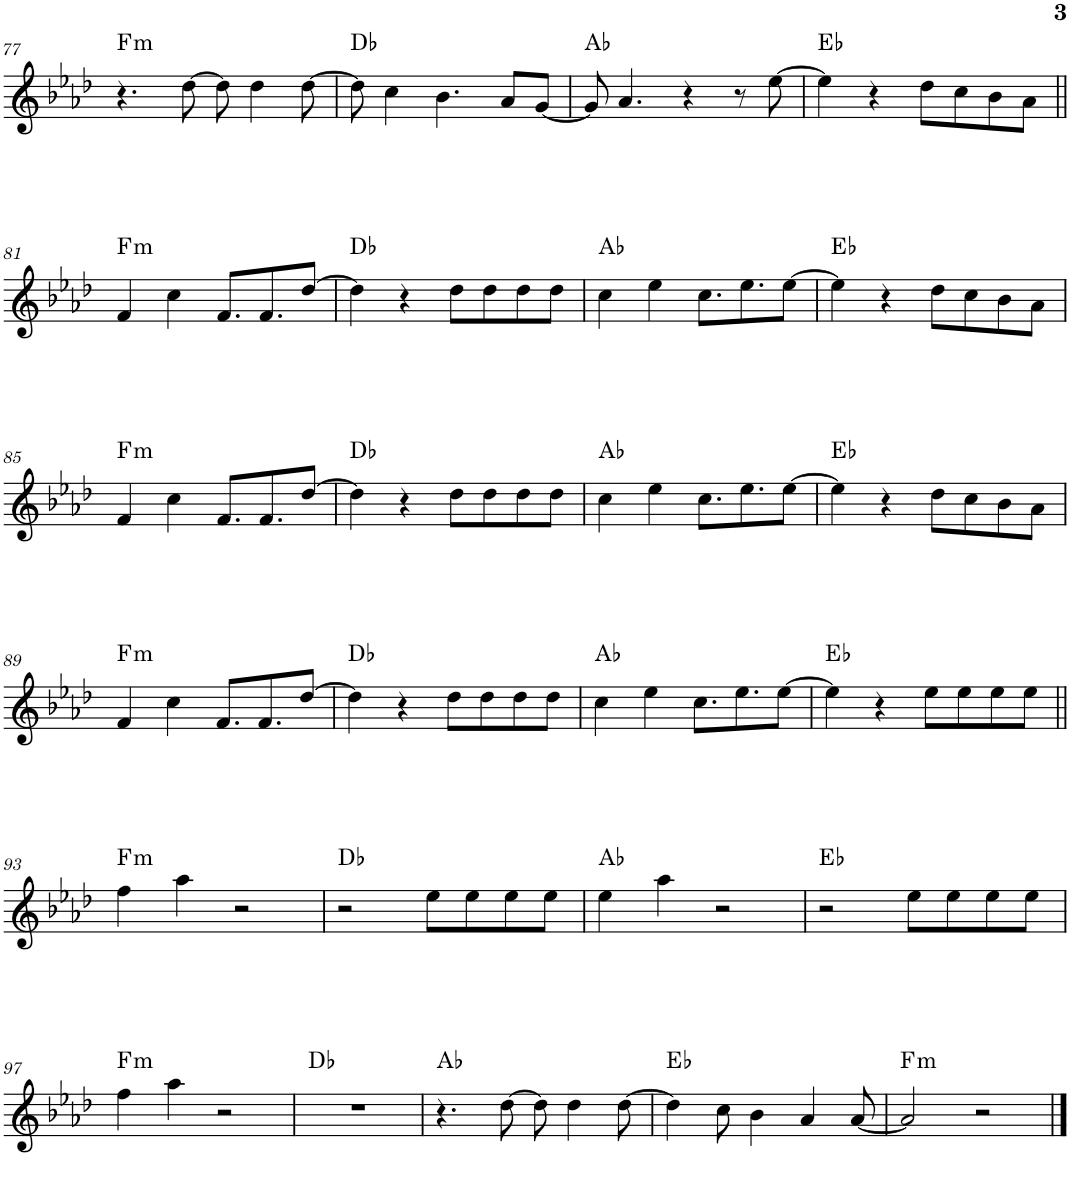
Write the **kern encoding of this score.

**kern	**harte
*part1	*part1
*staff1	*
*I"Piano	*
*I'Pno.	*
!!LO:PB:g=z
*clefG2	*
*k[b-e-a-d-]	*
*M4/4	*
=77	=77
!	!LO:H:kt=m
4.r	F:min
[8dd-\	.
8dd-\]	.
4dd-\	.
[8dd-\	.
=78	=78
8dd-\]	Db:maj
4cc\	.
4.b-\	.
8a-/L	.
[8g/J	.
=79	=79
8g/]	Ab:maj
4.a-/	.
4r	.
8r	.
[8ee-\	.
=80	=80
4ee-\]	Eb:maj
4r	.
8dd-\L	.
8cc\	.
8b-\	.
8a-\J	.
!!LO:LB:g=z
=81||	=81||
!	!LO:H:kt=m
4f/	F:min
4cc\	.
8.f/L	.
8.f/	.
[8dd-/J	.
=82	=82
4dd-\]	Db:maj
4r	.
8dd-\L	.
8dd-\	.
8dd-\	.
8dd-\J	.
=83	=83
4cc\	Ab:maj
4ee-\	.
8.cc\L	.
8.ee-\	.
[8ee-\J	.
=84	=84
4ee-\]	Eb:maj
4r	.
8dd-\L	.
8cc\	.
8b-\	.
8a-\J	.
!!LO:LB:g=z
=85	=85
!	!LO:H:kt=m
4f/	F:min
4cc\	.
8.f/L	.
8.f/	.
[8dd-/J	.
=86	=86
4dd-\]	Db:maj
4r	.
8dd-\L	.
8dd-\	.
8dd-\	.
8dd-\J	.
=87	=87
4cc\	Ab:maj
4ee-\	.
8.cc\L	.
8.ee-\	.
[8ee-\J	.
=88	=88
4ee-\]	Eb:maj
4r	.
8dd-\L	.
8cc\	.
8b-\	.
8a-\J	.
!!LO:LB:g=z
=89	=89
!	!LO:H:kt=m
4f/	F:min
4cc\	.
8.f/L	.
8.f/	.
[8dd-/J	.
=90	=90
4dd-\]	Db:maj
4r	.
8dd-\L	.
8dd-\	.
8dd-\	.
8dd-\J	.
=91	=91
4cc\	Ab:maj
4ee-\	.
8.cc\L	.
8.ee-\	.
[8ee-\J	.
=92	=92
4ee-\]	Eb:maj
4r	.
8ee-\L	.
8ee-\	.
8ee-\	.
8ee-\J	.
!!LO:LB:g=z
=93||	=93||
!	!LO:H:kt=m
4ff\	F:min
4aa-\	.
2r	.
=94	=94
2r	Db:maj
8ee-\L	.
8ee-\	.
8ee-\	.
8ee-\J	.
=95	=95
4ee-\	Ab:maj
4aa-\	.
2r	.
=96	=96
2r	Eb:maj
8ee-\L	.
8ee-\	.
8ee-\	.
8ee-\J	.
!!LO:LB:g=z
=97	=97
!	!LO:H:kt=m
4ff\	F:min
4aa-\	.
2r	.
=98	=98
1r	Db:maj
=99	=99
4.r	Ab:maj
[8dd-\	.
8dd-\]	.
4dd-\	.
[8dd-\	.
=100	=100
4dd-\]	Eb:maj
8cc\	.
4b-\	.
4a-/	.
[8a-/	.
=101	=101
!	!LO:H:kt=m
2a-/]	F:min
2r	.
==	==
*-	*-
